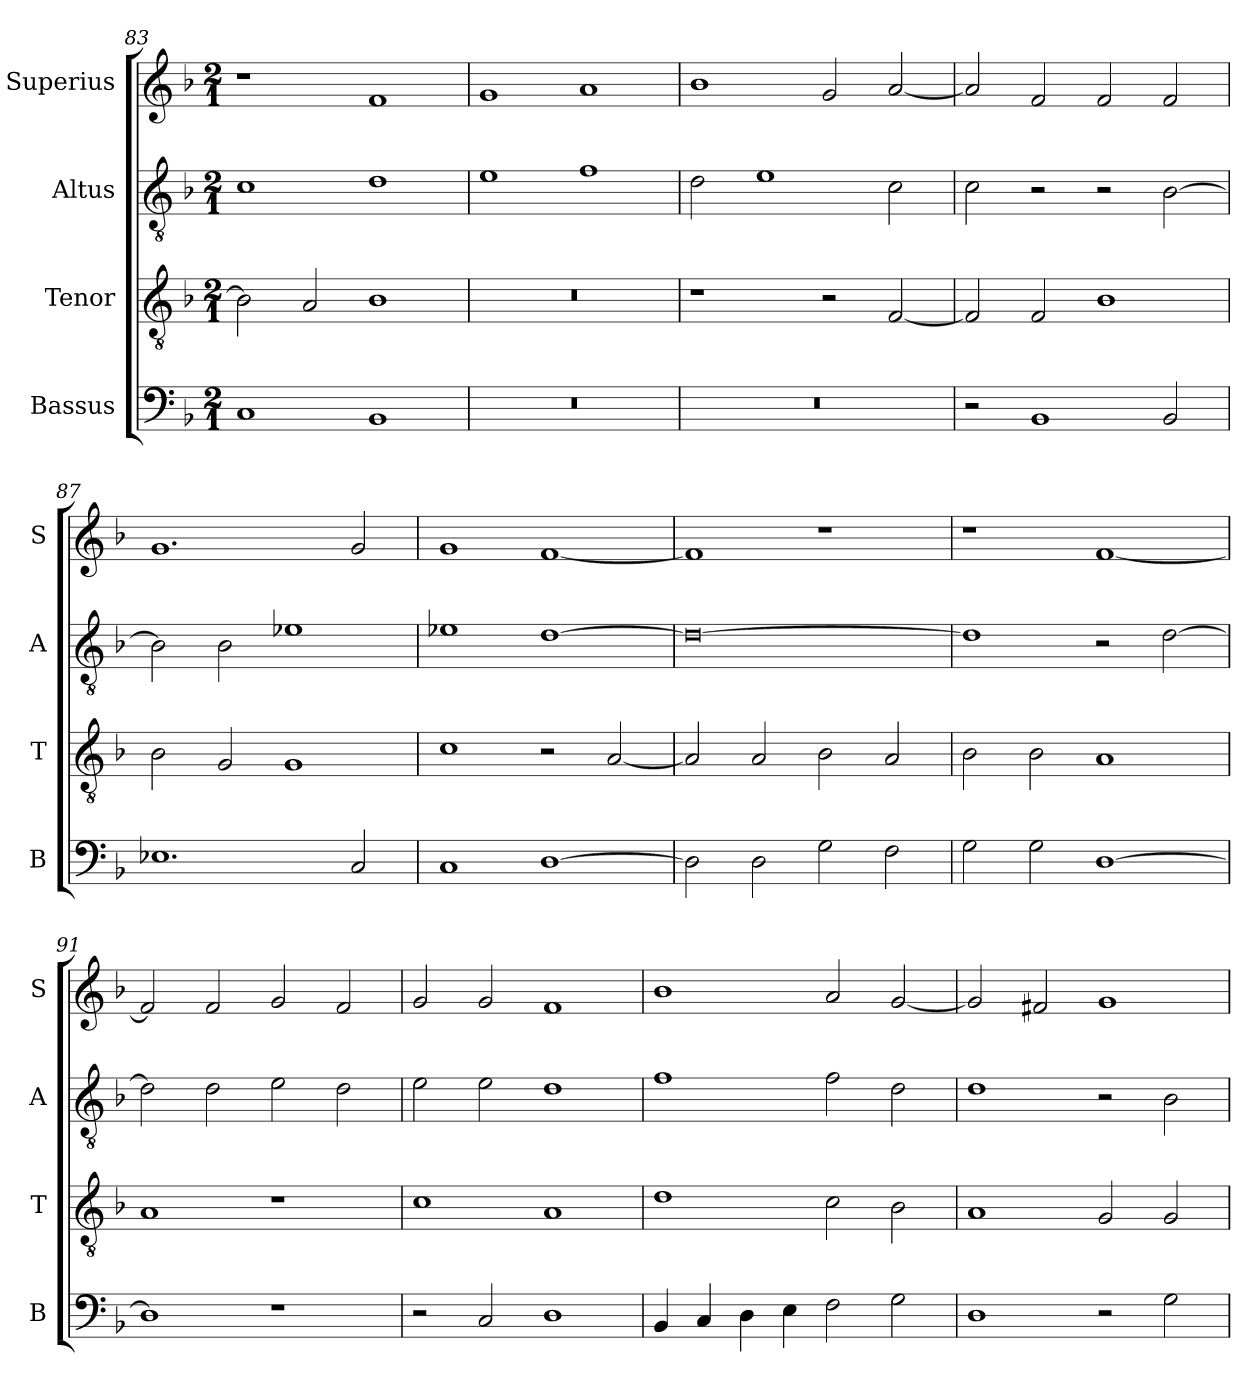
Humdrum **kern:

**kern	**kern	**kern	**kern
*part4	*part3	*part2	*part1
*staff4	*staff3	*staff2	*staff1
*I"Bassus	*I"Tenor	*I"Altus	*I"Superius
*I'B	*I'T	*I'A	*I'S
*clefF4	*clefGv2	*clefGv2	*clefG2
*k[b-]	*k[b-]	*k[b-]	*k[b-]
*F:	*F:	*F:	*F:
*M2/1	*M2/1	*M2/1	*M2/1
=83	=83	=83	=83
1C	2B-]	1c	1r
.	2A	.	.
1BB-	1B-	1d	1f
=84	=84	=84	=84
0r	0r	1e	1g
.	.	1f	1a
=85	=85	=85	=85
0r	1r	2d	1b-
.	.	1e	.
.	2r	.	2g
.	[2F	2c	[2a
=86	=86	=86	=86
2r	2F]	2c	2a]
1BB-	2F	2r	2f
.	1B-	2r	2f
2BB-	.	[2B-	2f
=87	=87	=87	=87
1.E-X	2B-	2B-]	1.g
.	2G	2B-	.
.	1G	1e-X	.
2C	.	.	2g
=88	=88	=88	=88
1C	1c	1e-X	1g
[1D	2r	[1d	[1f
.	[2A	.	.
=89	=89	=89	=89
2D]	2A]	0d_	1f]
2D	2A	.	.
2G	2B-	.	1r
2F	2A	.	.
=90	=90	=90	=90
2G	2B-	1d]	1r
2G	2B-	.	.
[1D	1A	2r	[1f
.	.	[2d	.
=91	=91	=91	=91
1D]	1A	2d]	2f]
.	.	2d	2f
1r	1r	2e	2g
.	.	2d	2f
=92	=92	=92	=92
2r	1c	2e	2g
2C	.	2e	2g
1D	1A	1d	1f
=93	=93	=93	=93
4BB-	1d	1f	1b-
4C	.	.	.
4D	.	.	.
4E	.	.	.
2F	2c	2f	2a
2G	2B-	2d	[2g
=94	=94	=94	=94
1D	1A	1d	2g]
.	.	.	2f#X
2r	2G	2r	1g
2G	2G	2B-	.
=	=	=	=
*-	*-	*-	*-
